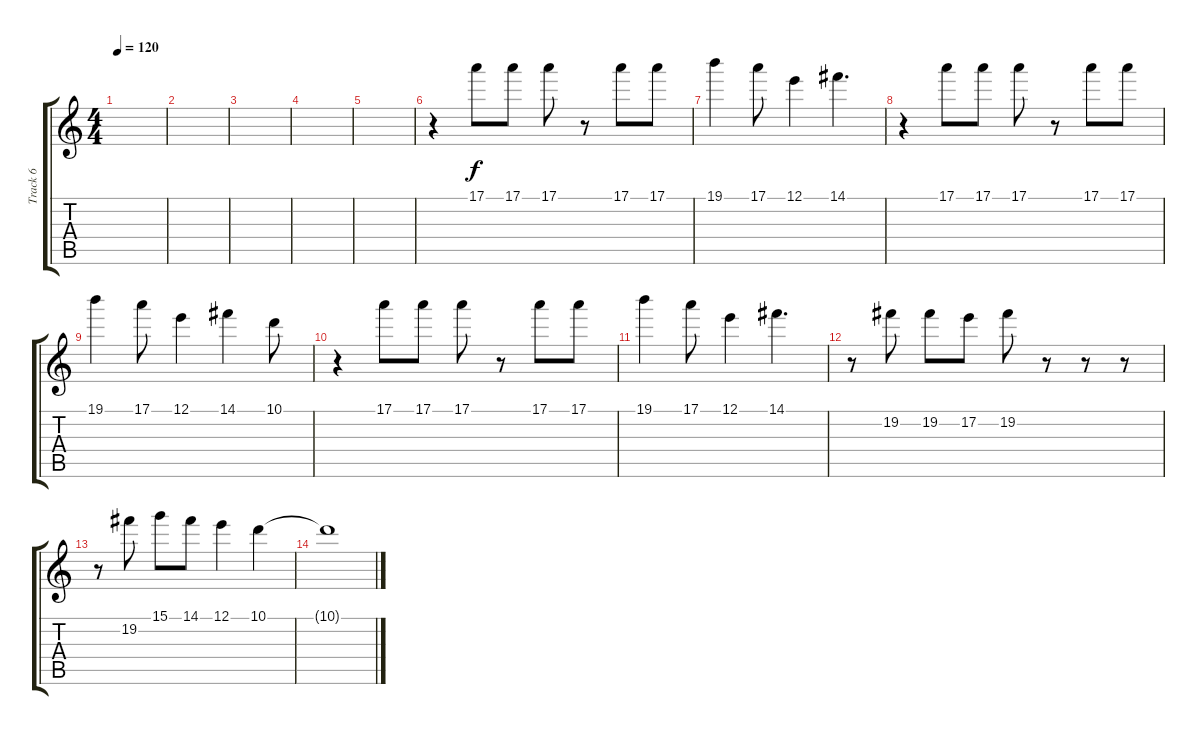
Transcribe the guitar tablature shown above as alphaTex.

\track ("Track 6" "Track 6") {instrument overdrivenguitar}
\staff {score tabs}
\tuning (E4 B3 G3 D3 A2 E2) {hide}
\ts (4 4)
\tempo 120
\clef g2
\ks c
|
|
|
|
|
r.4 17.1.8 17.1.8 17.1.8 r.8 17.1.8 17.1.8 |
19.1.4 17.1.8 12.1.4 14.1.4{d} |
r.4 17.1.8 17.1.8 17.1.8 r.8 17.1.8 17.1.8 |
19.1.4 17.1.8 12.1.4 14.1.4 10.1.8 |
r.4 17.1.8 17.1.8 17.1.8 r.8 17.1.8 17.1.8 |
19.1.4 17.1.8 12.1.4 14.1.4{d} |
r.8 19.2.8 19.2.8 17.2.8 19.2.8 r.8 r.8 r.8 |
r.8 19.2.8 15.1.8 14.1.8 12.1.4 10.1.4 |
10.1{t}.1
